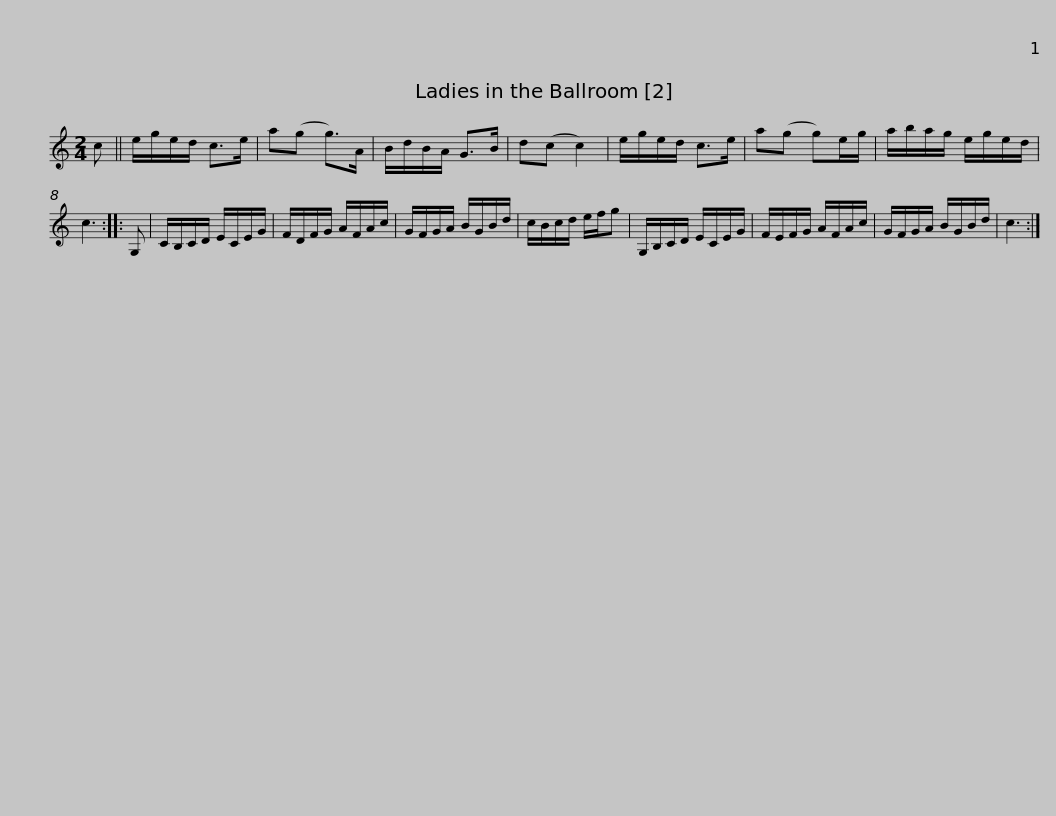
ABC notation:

X:1
L:1/8
M:2/4
I:linebreak $
K:C
V:1 treble
V:1
 c || e/g/e/d/ c>e | a(g g>)A | B/d/B/A/ G>B | d(c c2) | %5
 e/g/e/d/ c>e | a(g g)e/g/ | a/b/a/g/ e/g/e/d/ | c3 ::$ G, | %10
 C/B,/C/D/ E/C/E/G/ | F/D/F/G/ A/F/A/c/ | G/F/G/A/ B/G/B/d/ | c/B/c/d/ e/f/g | G,/B,/C/D/ E/C/E/G/ |$ %15
 F/E/F/G/ A/F/A/c/ | G/F/G/A/ B/G/B/d/ | c3 :| %18
